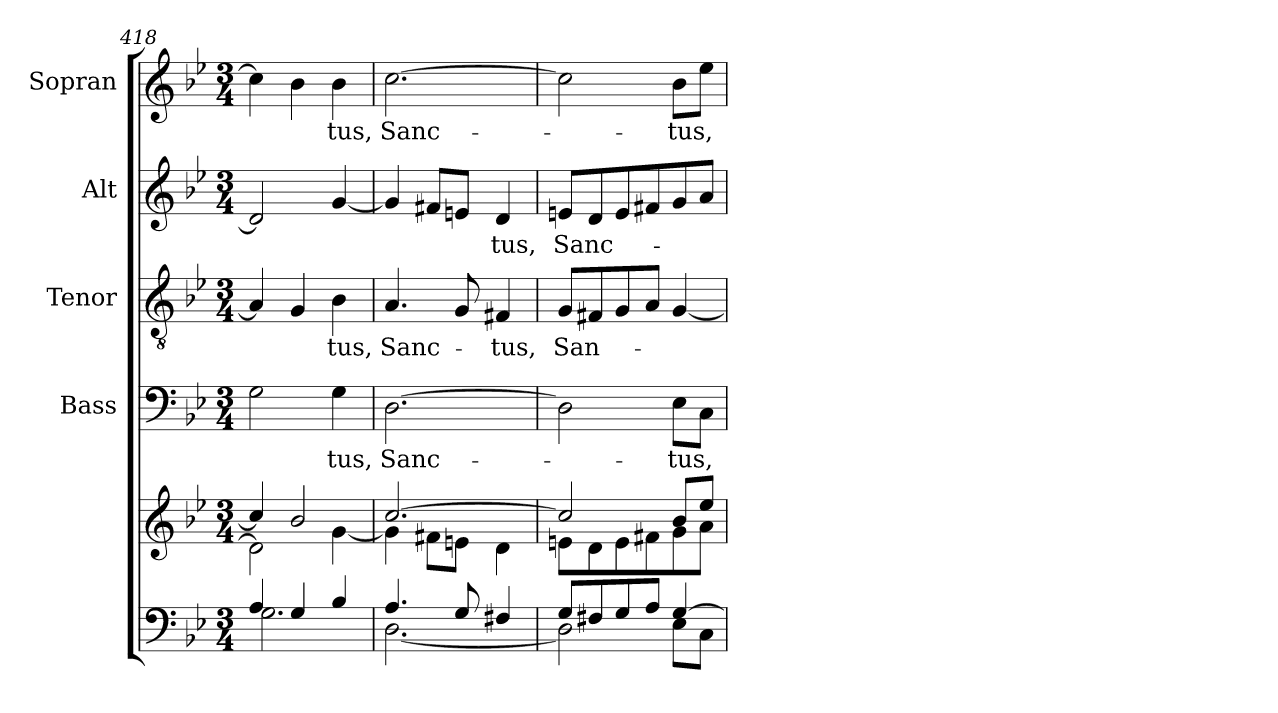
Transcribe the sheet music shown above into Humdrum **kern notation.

**kern	**kern	**kern	**text	**kern	**text	**kern	**text	**kern	**text
*part5	*part5	*part4	*part4	*part3	*part3	*part2	*part2	*part1	*part1
*staff6	*staff5	*staff4	*staff4	*staff3	*staff3	*staff2	*staff2	*staff1	*staff1
*	*	*I"Bass	*	*I"Tenor	*	*I"Alt	*	*I"Sopran	*
*	*	*I'B.	*	*I'T.	*	*I'A.	*	*I'S.	*
*clefF4	*clefG2	*clefF4	*	*clefGv2	*	*clefG2	*	*clefG2	*
*k[b-e-]	*k[b-e-]	*k[b-e-]	*	*k[b-e-]	*	*k[b-e-]	*	*k[b-e-]	*
*B-:	*B-:	*B-:	*	*B-:	*	*B-:	*	*B-:	*
*M3/4	*M3/4	*M3/4	*	*M3/4	*	*M3/4	*	*M3/4	*
=418	=418	=418	=418	=418	=418	=418	=418	=418	=418
*^	*^	*	*	*	*	*	*	*	*
4A/	2.G\	4cc/]	2d\]	2G\	.	4A/]	.	2d/]	.	4cc\]	.
4G/	.	2b-/	.	.	.	4G/	.	.	.	4b-\	.
!	!	!	!	!	!LO:LY:b	!	!LO:LY:b	!	!	!	!LO:LY:b
4B-/	.	.	[<4g\	4G\	-tus,	4B-\	-tus,	[4g/	.	4b-\	-tus,
=419	=419	=419	=419	=419	=419	=419	=419	=419	=419	=419	=419
!	!	!	!	!	!LO:LY:b	!	!LO:LY:b	!	!	!	!LO:LY:b
4.A/	[<2.D\	[>2.cc/	4g\]	[2.D\	Sanc-	4.A/	Sanc-	4g/]	.	[2.cc\	Sanc-
.	.	.	8f#X\L	.	.	.	.	8f#X/L	.	.	.
8G/	.	.	8en\J	.	.	8G/	.	8en/J	.	.	.
!	!	!	!	!	!	!	!LO:LY:b	!	!LO:LY:b	!	!
4F#X/	.	.	4d\	.	.	4F#X/	-tus,	4d/	-tus,	.	.
=420	=420	=420	=420	=420	=420	=420	=420	=420	=420	=420	=420
!	!	!	!	!	!	!	!LO:LY:b	!	!LO:LY:b	!	!
8G/L	2D\]	2cc/]	8en\L	2D\]	.	8G/L	San-	8en/L	Sanc-	2cc\]	.
8F#X/	.	.	8d\	.	.	8F#X/	.	8d/	.	.	.
8G/	.	.	8e\	.	.	8G/	.	8e/	.	.	.
8A/J	.	.	8f#X\	.	.	8A/J	.	8f#X/	.	.	.
!	!	!	!	!	!LO:LY:b	!	!	!	!	!	!LO:LY:b
[>4G/	8E-\L	8b-/L	8g\	8E-\L	-tus,	[4G/	.	8g/	.	8b-\L	-tus,
.	8C\J	8ee-/J	8a\J	8C\J	.	.	.	8a/J	.	8ee-\J	.
*v	*v	*	*	*	*	*	*	*	*	*	*
*	*v	*v	*	*	*	*	*	*	*	*
=	=	=	=	=	=	=	=	=	=
*-	*-	*-	*-	*-	*-	*-	*-	*-	*-
